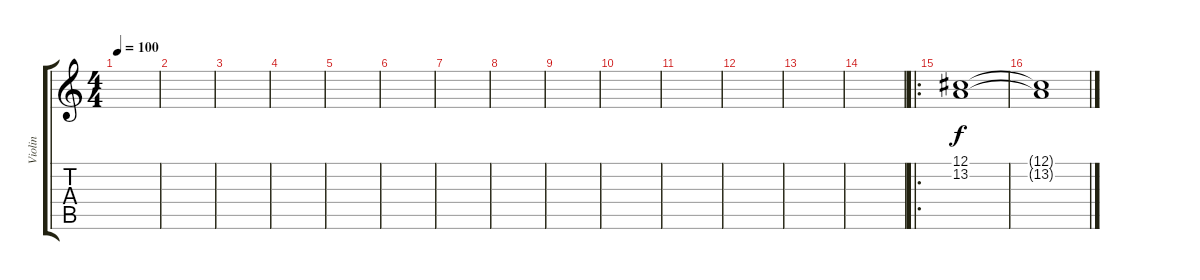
\track ("Violin" "Violin") {mute instrument violin}
\staff {score tabs}
\tuning (Db4 Ab3 E3 B2 Gb2 Db2) {hide}
\ts (4 4)
\tempo 100
\clef g2
\ks c
|
|
|
|
|
|
|
|
|
|
|
|
|
|
\ro
(12.1 13.2).1 |
(12.1{t} 13.2{t}).1
